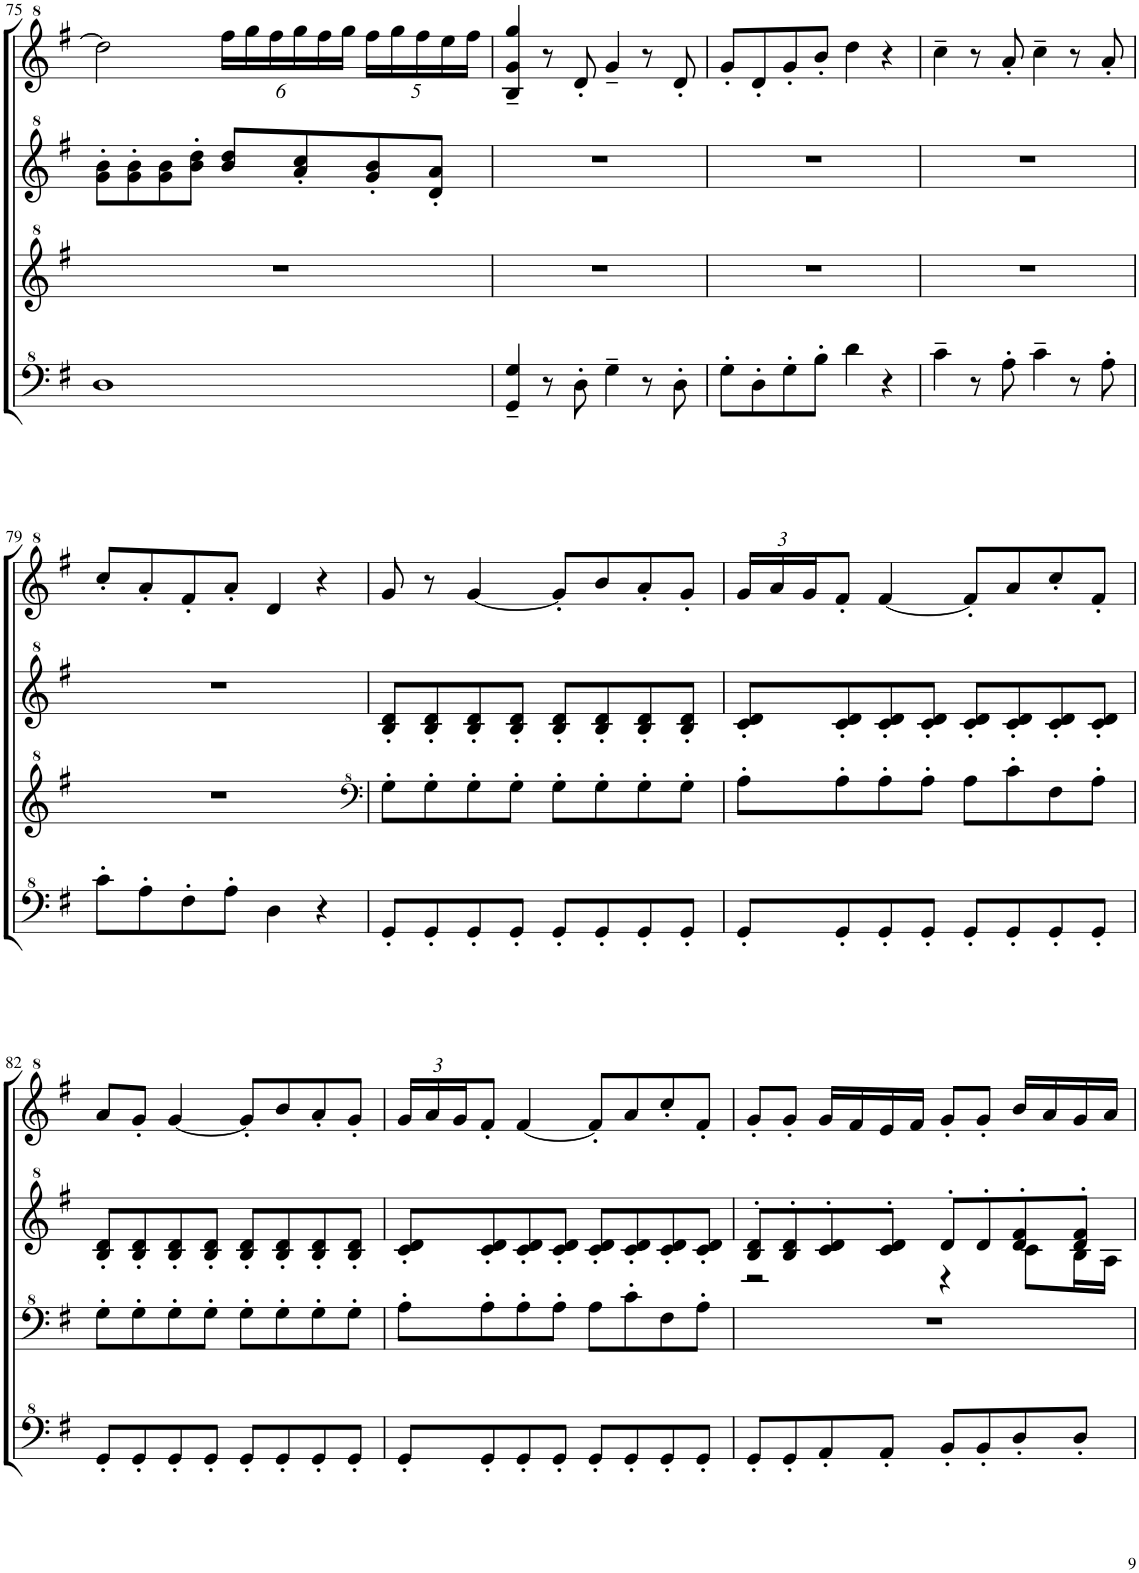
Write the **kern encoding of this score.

**kern	**kern	**kern	**kern
*part1	*part1	*part1	*part1
*staff4	*staff3	*staff2	*staff1
*I"Model III	*	*	*
!!LO:PB:g=z
*clefF^4	*clefG^2	*clefG^2	*clefG^2
*k[f#]	*k[f#]	*k[f#]	*k[f#]
*M4/4	*M4/4	*M4/4	*M4/4
*met(c)	*met(c)	*met(c)	*met(c)
=75	=75	=75	=75
1d	1r	8gg\' 8bb\'L	2ddd\]
.	.	8gg\' 8bb\'	.
.	.	8gg\ 8bb\	.
.	.	8bb\' 8ddd\'J	.
*	*	*	*Xbrackettup
.	.	8bb/ 8ddd/L	24fff#\LL
.	.	.	24ggg\
.	.	.	24fff#\
.	.	8aa/' 8ccc/'	24ggg\
.	.	.	24fff#\
.	.	.	24ggg\JJ
.	.	8gg/' 8bb/'	20fff#\LL
.	.	.	20ggg\
.	.	.	20fff#\
.	.	8dd/' 8aa/'J	.
.	.	.	20eee\
.	.	.	20fff#\JJ
=76	=76	=76	=76
4G/~ 4g/~	1r	1r	4b/~ 4gg/~ 4ggg/~
8r	.	.	8r
8d'\	.	.	8dd'/
4g~\	.	.	4gg~/
8r	.	.	8r
8d'\	.	.	8dd'/
=77	=77	=77	=77
8g'\L	1r	1r	8gg'/L
8d'\	.	.	8dd'/
8g'\	.	.	8gg'/
8b'\J	.	.	8bb'/J
4dd\	.	.	4ddd\
4r	.	.	4r
=78	=78	=78	=78
4cc~\	1r	1r	4ccc~\
8r	.	.	8r
8a'\	.	.	8aa'/
4cc~\	.	.	4ccc~\
8r	.	.	8r
8a'\	.	.	8aa'/
!!LO:LB:g=z
=79	=79	=79	=79
8cc'\L	1r	1r	8ccc'/L
8a'\	.	.	8aa'/
8f#'\	.	.	8ff#'/
8a'\J	.	.	8aa'/J
4d\	.	.	4dd/
4r	.	.	4r
=80	=80	=80	=80
*	*clefF^4	*	*
8G'/L	8g'\L	8b/' 8dd/'L	8gg/
8G'/	8g'\	8b/' 8dd/'	8r
8G'/	8g'\	8b/' 8dd/'	[4gg/
8G'/J	8g'\J	8b/' 8dd/'J	.
8G'/L	8g'\L	8b/' 8dd/'L	8gg'/L]
8G'/	8g'\	8b/' 8dd/'	8bb/
8G'/	8g'\	8b/' 8dd/'	8aa'/
8G'/J	8g'\J	8b/' 8dd/'J	8gg'/J
=81	=81	=81	=81
8G'/L	8a'\L	8cc/' 8dd/'L	24gg/LL
.	.	.	24aa/
.	.	.	24gg/J
8G'/	8a'\	8cc/' 8dd/'	8ff#'/J
8G'/	8a'\	8cc/' 8dd/'	[4ff#/
8G'/J	8a'\J	8cc/' 8dd/'J	.
8G'/L	8a\L	8cc/' 8dd/'L	8ff#'/L]
8G'/	8cc'\	8cc/' 8dd/'	8aa/
8G'/	8f#\	8cc/' 8dd/'	8ccc'/
8G'/J	8a'\J	8cc/' 8dd/'J	8ff#'/J
!!LO:LB:g=z
=82	=82	=82	=82
8G'/L	8g'\L	8b/' 8dd/'L	8aa/L
8G'/	8g'\	8b/' 8dd/'	8gg'/J
8G'/	8g'\	8b/' 8dd/'	[4gg/
8G'/J	8g'\J	8b/' 8dd/'J	.
8G'/L	8g'\L	8b/' 8dd/'L	8gg'/L]
8G'/	8g'\	8b/' 8dd/'	8bb/
8G'/	8g'\	8b/' 8dd/'	8aa'/
8G'/J	8g'\J	8b/' 8dd/'J	8gg'/J
=83	=83	=83	=83
8G'/L	8a'\L	8cc/' 8dd/'L	24gg/LL
.	.	.	24aa/
.	.	.	24gg/J
8G'/	8a'\	8cc/' 8dd/'	8ff#'/J
8G'/	8a'\	8cc/' 8dd/'	[4ff#/
8G'/J	8a'\J	8cc/' 8dd/'J	.
8G'/L	8a\L	8cc/' 8dd/'L	8ff#'/L]
8G'/	8cc'\	8cc/' 8dd/'	8aa/
8G'/	8f#\	8cc/' 8dd/'	8ccc'/
8G'/J	8a'\J	8cc/' 8dd/'J	8ff#'/J
=84	=84	=84	=84
*	*	*^	*
8G'/L	1r	8b/' 8dd/'L	2r	8gg'/L
8G'/	.	8b/' 8dd/'	.	8gg'/J
8A'/	.	8cc/' 8dd/'	.	16gg/LL
.	.	.	.	16ff#/
8A'/J	.	8cc/' 8dd/'J	.	16ee/
.	.	.	.	16ff#/JJ
8B'/L	.	8dd'/L	4r	8gg'/L
8B'/	.	8dd'/	.	8gg'/J
8d'/	.	8dd/' 8ff#/'	8cc\L	16bb/LL
.	.	.	.	16aa/
8d'/J	.	8dd/' 8ff#/'J	16b\L	16gg/
.	.	.	16a\JJ	16aa/JJ
*	*	*v	*v	*
=	=	=	=
*-	*-	*-	*-
